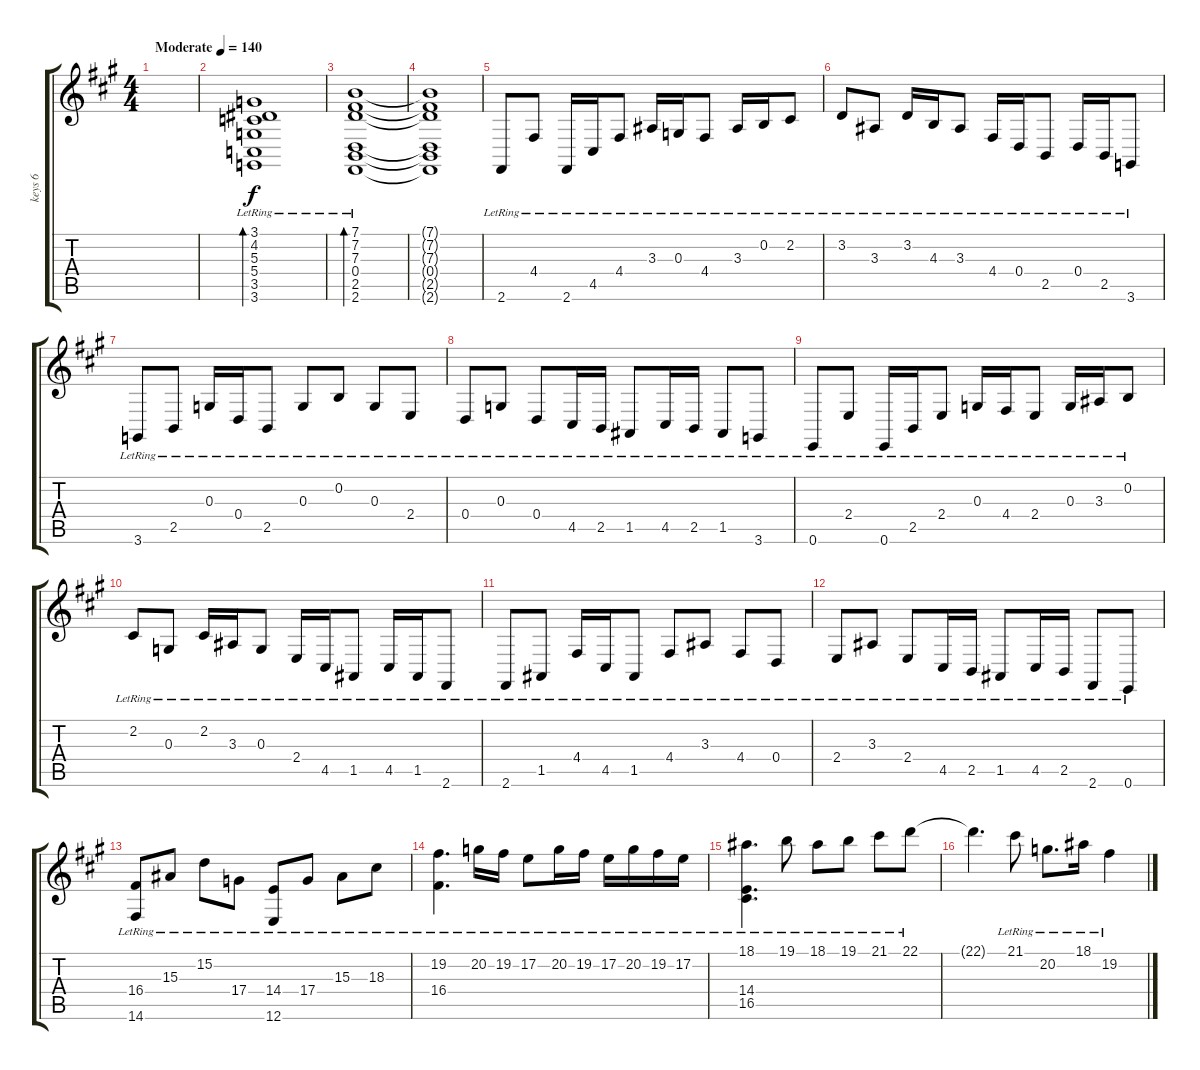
\track ("keys 6" "keys 6") {instrument acousticgrandpiano}
\staff {score tabs}
\tuning (E4 B3 G3 D3 A2 E2) {hide}
\ts (4 4)
\tempo (140 "Moderate")
\clef g2
\ks f#minor
|
(3.1{lr} 4.2{lr} 5.3{lr} 5.4{lr} 3.5{lr} 3.6{lr}).1{bd 120} |
(7.1{lr} 7.2{lr} 7.3{lr} 0.4{lr} 2.5{lr} 2.6{lr}).1{bd 120} |
(7.1{t} 7.2{t} 7.3{t} 0.4{t} 2.5{t} 2.6{t}).1{dy f} |
2.6{lr}.8 4.4{lr}.8 2.6{lr}.16 4.5{lr}.16 4.4{lr}.8 3.3{lr}.16 0.3{lr}.16 4.4{lr}.8 3.3{lr}.16 0.2{lr}.16 2.2{lr}.8 |
3.2{lr}.8 3.3{lr}.8 3.2{lr}.16 4.3{lr}.16 3.3{lr}.8 4.4{lr}.16 0.4{lr}.16 2.5{lr}.8 0.4{lr}.16 2.5{lr}.16 3.6{lr}.8 |
3.6{lr}.8 2.5{lr}.8 0.3{lr}.16 0.4{lr}.16 2.5{lr}.8 0.3{lr}.8 0.2{lr}.8 0.3{lr}.8 2.4{lr}.8 |
0.4{lr}.8 0.3{lr}.8 0.4{lr}.8 4.5{lr}.16 2.5{lr}.16 1.5{lr}.8 4.5{lr}.16 2.5{lr}.16 1.5{lr}.8 3.6{lr}.8 |
0.6{lr}.8 2.4{lr}.8 0.6{lr}.16 2.5{lr}.16 2.4{lr}.8 0.3{lr}.16 4.4{lr}.16 2.4{lr}.8 0.3{lr}.16 3.3{lr}.16 0.2{lr}.8 |
2.2{lr}.8 0.3{lr}.8 2.2{lr}.16 3.3{lr}.16 0.3{lr}.8 2.4{lr}.16 4.5{lr}.16 1.5{lr}.8 4.5{lr}.16 1.5{lr}.16 2.6{lr}.8 |
2.6{lr}.8 1.5{lr}.8 4.4{lr}.16 4.5{lr}.16 1.5{lr}.8 4.4{lr}.8 3.3{lr}.8 4.4{lr}.8 0.4{lr}.8 |
2.4{lr}.8 3.3{lr}.8 2.4{lr}.8 4.5{lr}.16 2.5{lr}.16 1.5{lr}.8 4.5{lr}.16 2.5{lr}.16 2.6{lr}.8 0.6{lr}.8 |
(16.4{lr} 14.6{lr}).8 15.3{lr}.8 15.2{lr}.8 17.4{lr}.8 (14.4{lr} 12.6{lr}).8 17.4{lr}.8 15.3{lr}.8 18.3{lr}.8 |
(19.2{lr} 16.4{lr}).4{d} 20.2{lr}.16 19.2{lr}.16 17.2{lr}.8 20.2{lr}.16 19.2{lr}.16 17.2{lr}.16 20.2{lr}.16 19.2{lr}.16 17.2{lr}.16 |
(18.1{lr} 14.4{lr} 16.5{lr}).4{d} 19.1{lr}.8 18.1{lr}.8 19.1{lr}.8 21.1{lr}.8 22.1{lr}.8 |
22.1{t}.4{d} 21.1{lr}.8 20.2{lr}.8{d} 18.1{lr}.16 19.2{lr}.4
